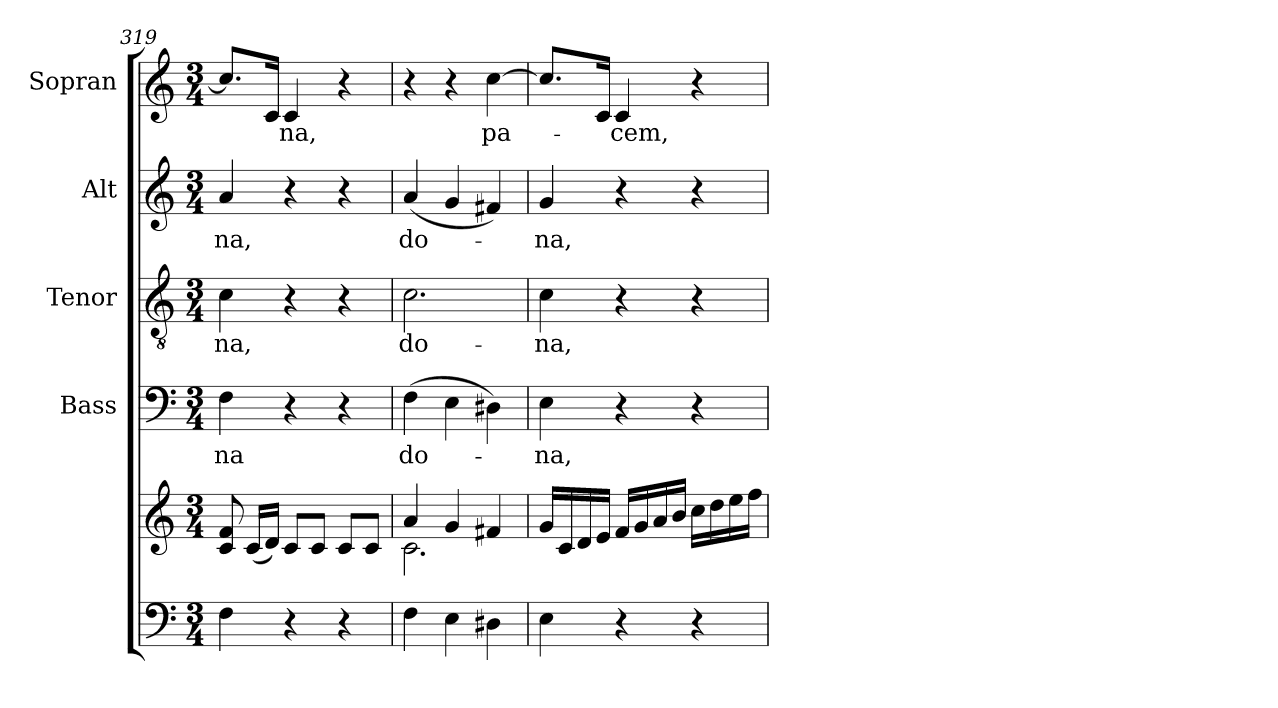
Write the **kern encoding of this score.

**kern	**kern	**kern	**text	**kern	**text	**kern	**text	**kern	**text
*part5	*part5	*part4	*part4	*part3	*part3	*part2	*part2	*part1	*part1
*staff6	*staff5	*staff4	*staff4	*staff3	*staff3	*staff2	*staff2	*staff1	*staff1
*	*	*I"Bass	*	*I"Tenor	*	*I"Alt	*	*I"Sopran	*
*	*	*I'B.	*	*I'T.	*	*I'A.	*	*I'S.	*
!!LO:LB:g=z
*clefF4	*clefG2	*clefF4	*	*clefGv2	*	*clefG2	*	*clefG2	*
*k[]	*k[]	*k[]	*	*k[]	*	*k[]	*	*k[]	*
*C:	*C:	*C:	*	*C:	*	*C:	*	*C:	*
*M3/4	*M3/4	*M3/4	*	*M3/4	*	*M3/4	*	*M3/4	*
=319	=319	=319	=319	=319	=319	=319	=319	=319	=319
!	!	!	!LO:LY:b	!	!LO:LY:b	!	!LO:LY:b	!	!
4F\	8c/ 8f/	4F\	-na	4c\	-na,	4a/	-na,	8.cc/L]	.
.	(<16c/LL	.	.	.	.	.	.	.	.
.	16d/JJ)	.	.	.	.	.	.	16c/Jk	.
!	!	!	!	!	!	!	!	!	!LO:LY:b
4r	8c/L	4r	.	4r	.	4r	.	4c/	-na,
.	8c/J	.	.	.	.	.	.	.	.
4r	8c/L	4r	.	4r	.	4r	.	4r	.
.	8c/J	.	.	.	.	.	.	.	.
=320	=320	=320	=320	=320	=320	=320	=320	=320	=320
*	*^	*	*	*	*	*	*	*	*
!	!	!	!	!LO:LY:b	!	!LO:LY:b	!	!LO:LY:b	!	!
4F\	4a/	2.c\	(>4F\	do-	2.c\	do-	(<4a/	do-	4r	.
4E\	4g/	.	4E\	.	.	.	4g/	.	4r	.
!	!	!	!	!	!	!	!	!	!	!LO:LY:b
4D#X\	4f#X/	.	4D#X\)	.	.	.	4f#X/)	.	[4cc\	pa-
*	*v	*v	*	*	*	*	*	*	*	*
=321	=321	=321	=321	=321	=321	=321	=321	=321	=321
!	!	!	!LO:LY:b	!	!LO:LY:b	!	!LO:LY:b	!	!
4E\	16g/LL	4E\	-na,	4c\	-na,	4g/	-na,	8.cc/L]	.
.	16c/	.	.	.	.	.	.	.	.
.	16d/	.	.	.	.	.	.	.	.
.	16e/JJ	.	.	.	.	.	.	16c/Jk	.
!	!	!	!	!	!	!	!	!	!LO:LY:b
4r	16f/LL	4r	.	4r	.	4r	.	4c/	-cem,
.	16g/	.	.	.	.	.	.	.	.
.	16a/	.	.	.	.	.	.	.	.
.	16b/JJ	.	.	.	.	.	.	.	.
4r	16cc\LL	4r	.	4r	.	4r	.	4r	.
.	16dd\	.	.	.	.	.	.	.	.
.	16ee\	.	.	.	.	.	.	.	.
.	16ff\JJ	.	.	.	.	.	.	.	.
=	=	=	=	=	=	=	=	=	=
*-	*-	*-	*-	*-	*-	*-	*-	*-	*-
